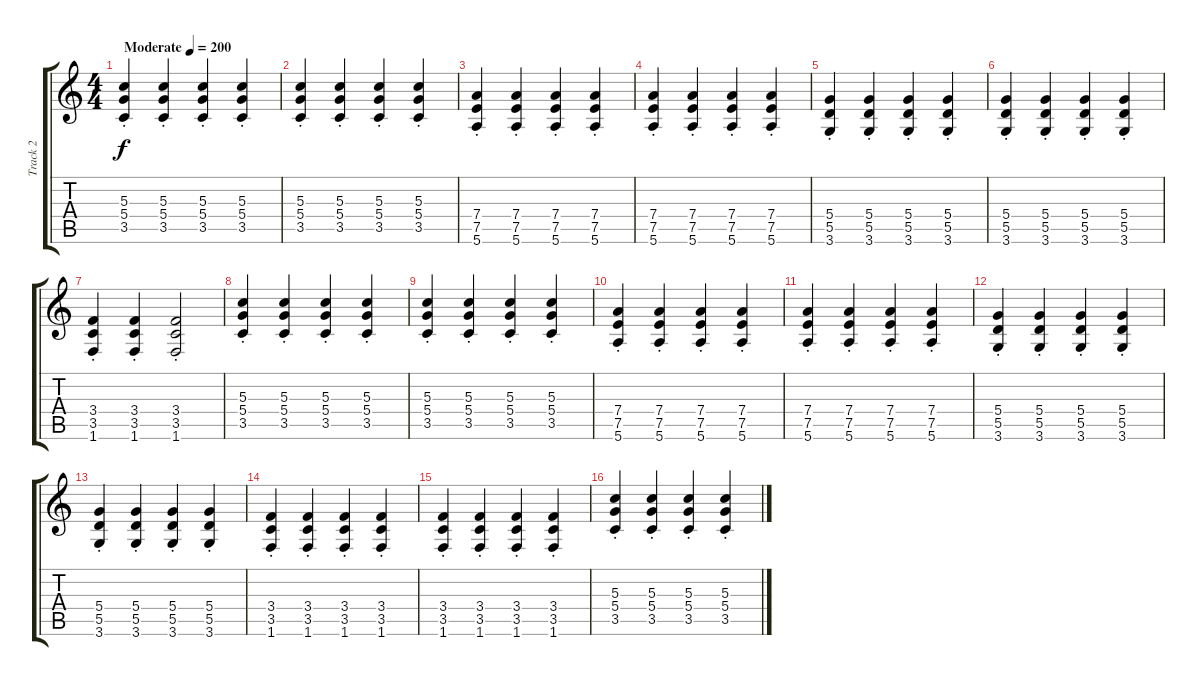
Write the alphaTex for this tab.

\track ("Track 2" "Track 2") {instrument distortionguitar}
\staff {score tabs}
\tuning (E4 B3 G3 D3 A2 E2) {hide}
\ts (4 4)
\tempo (200 "Moderate")
\clef g2
\ks c
(5.3{st} 5.4{st} 3.5{st}).4{dy f instrument distortionguitar} (5.3{st} 5.4{st} 3.5{st}).4 (5.3{st} 5.4{st} 3.5{st}).4 (5.3{st} 5.4{st} 3.5{st}).4 |
(5.3{st} 5.4{st} 3.5{st}).4 (5.3{st} 5.4{st} 3.5{st}).4 (5.3{st} 5.4{st} 3.5{st}).4 (5.3{st} 5.4{st} 3.5{st}).4 |
(7.4{st} 7.5{st} 5.6{st}).4 (7.4{st} 7.5{st} 5.6{st}).4 (7.4{st} 7.5{st} 5.6{st}).4 (7.4{st} 7.5{st} 5.6{st}).4 |
(7.4{st} 7.5{st} 5.6{st}).4 (7.4{st} 7.5{st} 5.6{st}).4 (7.4{st} 7.5{st} 5.6{st}).4 (7.4{st} 7.5{st} 5.6{st}).4 |
(5.4{st} 5.5{st} 3.6{st}).4 (5.4{st} 5.5{st} 3.6{st}).4 (5.4{st} 5.5{st} 3.6{st}).4 (5.4{st} 5.5{st} 3.6{st}).4 |
(5.4{st} 5.5{st} 3.6{st}).4 (5.4{st} 5.5{st} 3.6{st}).4 (5.4{st} 5.5{st} 3.6{st}).4 (5.4{st} 5.5{st} 3.6{st}).4 |
(3.4{st} 3.5{st} 1.6{st}).4 (3.4{st} 3.5{st} 1.6{st}).4 (3.4{st} 3.5{st} 1.6{st}).2 |
(5.3{st} 5.4{st} 3.5{st}).4 (5.3{st} 5.4{st} 3.5{st}).4 (5.3{st} 5.4{st} 3.5{st}).4 (5.3{st} 5.4{st} 3.5{st}).4 |
(5.3{st} 5.4{st} 3.5{st}).4 (5.3{st} 5.4{st} 3.5{st}).4 (5.3{st} 5.4{st} 3.5{st}).4 (5.3{st} 5.4{st} 3.5{st}).4 |
(7.4{st} 7.5{st} 5.6{st}).4 (7.4{st} 7.5{st} 5.6{st}).4 (7.4{st} 7.5{st} 5.6{st}).4 (7.4{st} 7.5{st} 5.6{st}).4 |
(7.4{st} 7.5{st} 5.6{st}).4 (7.4{st} 7.5{st} 5.6{st}).4 (7.4{st} 7.5{st} 5.6{st}).4 (7.4{st} 7.5{st} 5.6{st}).4 |
(5.4{st} 5.5{st} 3.6{st}).4 (5.4{st} 5.5{st} 3.6{st}).4 (5.4{st} 5.5{st} 3.6{st}).4 (5.4{st} 5.5{st} 3.6{st}).4 |
(5.4{st} 5.5{st} 3.6{st}).4 (5.4{st} 5.5{st} 3.6{st}).4 (5.4{st} 5.5{st} 3.6{st}).4 (5.4{st} 5.5{st} 3.6{st}).4 |
(3.4{st} 3.5{st} 1.6{st}).4 (3.4{st} 3.5{st} 1.6{st}).4 (3.4{st} 3.5{st} 1.6{st}).4 (3.4{st} 3.5{st} 1.6{st}).4 |
(3.4{st} 3.5{st} 1.6{st}).4 (3.4{st} 3.5{st} 1.6{st}).4 (3.4{st} 3.5{st} 1.6{st}).4 (3.4{st} 3.5{st} 1.6{st}).4 |
(5.3{st} 5.4{st} 3.5{st}).4 (5.3{st} 5.4{st} 3.5{st}).4 (5.3{st} 5.4{st} 3.5{st}).4 (5.3{st} 5.4{st} 3.5{st}).4
